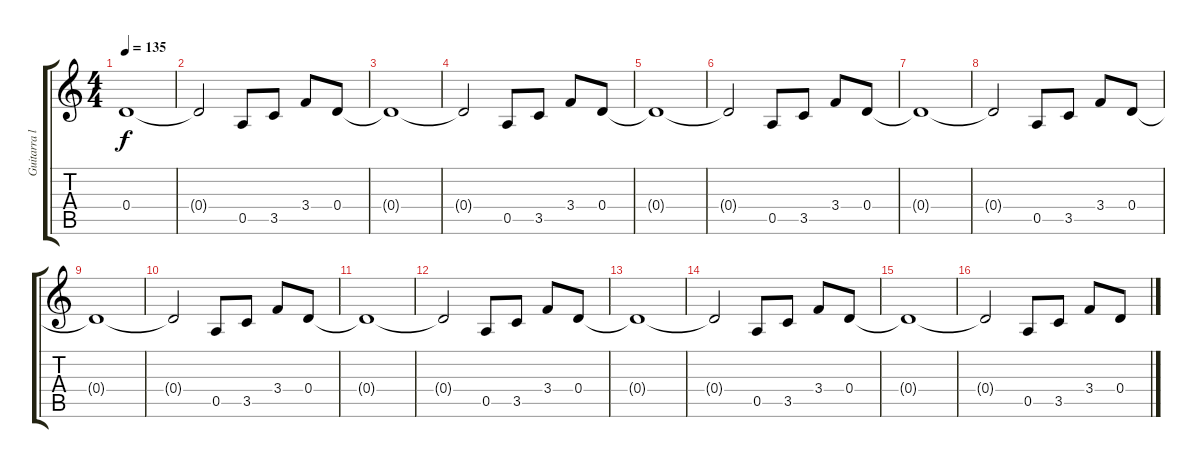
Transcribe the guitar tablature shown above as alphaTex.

\track ("Guitarra limpia" "Guitarra l") {instrument electricguitarjazz}
\staff {score tabs}
\tuning (E4 B3 G3 D3 A2 E2) {hide}
\ts (4 4)
\tempo 135
\clef g2
\ks c
0.4{t}.1{dy f} |
0.4{t}.2 0.5.8 3.5.8 3.4.8 0.4.8 |
0.4{t}.1 |
0.4{t}.2 0.5.8 3.5.8 3.4.8 0.4.8 |
0.4{t}.1 |
0.4{t}.2 0.5.8 3.5.8 3.4.8 0.4.8 |
0.4{t}.1 |
0.4{t}.2 0.5.8 3.5.8 3.4.8 0.4.8 |
0.4{t}.1 |
0.4{t}.2 0.5.8 3.5.8 3.4.8 0.4.8 |
0.4{t}.1 |
0.4{t}.2{volume 6} 0.5.8 3.5.8 3.4.8 0.4.8 |
0.4{t}.1 |
0.4{t}.2 0.5.8 3.5.8 3.4.8 0.4.8 |
0.4{t}.1 |
0.4{t}.2{volume 0} 0.5.8 3.5.8 3.4.8 0.4.8
